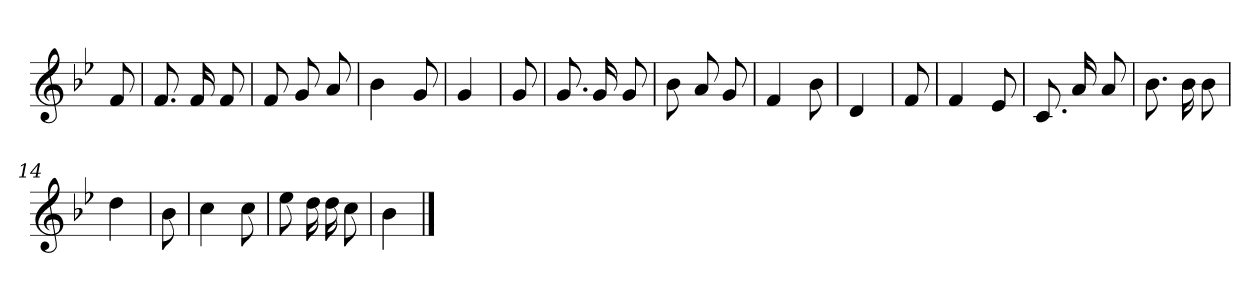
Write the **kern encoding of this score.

**kern
*part1
*staff1
*clefG2
*k[b-e-]
*B-:
=
8f
=1
8.f
16f
8f
=2
8f
8g
8a
=3
4b-
8g
=4
4g
=5
8g
=6
8.g
16g
8g
=7
8b-
8a
8g
=8
4f
8b-
=9
4d
=10
8f
=11
4f
8e-
=12
8.c
16a
8a
=13
8.b-
16b-
8b-
=14
4dd
=15
8b-
=16
4cc
8cc
=17
8ee-
16dd
16dd
8cc
=18
4b-
==
*-
